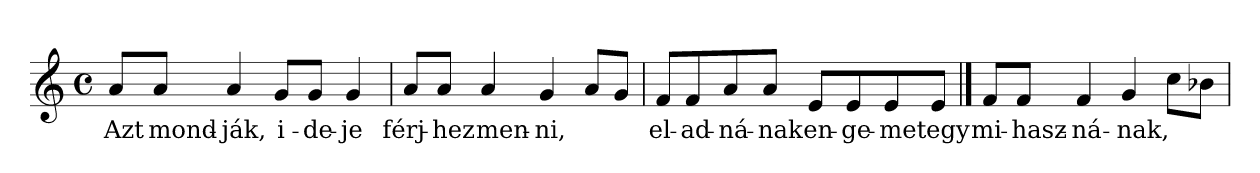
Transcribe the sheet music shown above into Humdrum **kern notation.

**kern	**text
*part1	*part1
*staff1	*staff1
*clefG2	*
*k[]	*
*C:	*
*M4/4	*
*met(c)	*
=1	=1
!	!LO:LY:b
8a/L	Azt
!	!LO:LY:b
8a/J	mond-
!	!LO:LY:b
4a/	-ják,
!	!LO:LY:b
8g/L	i-
!	!LO:LY:b
8g/J	-de-
!	!LO:LY:b
4g/	-je
=2	=2
!	!LO:LY:b
8a/L	férj-
!	!LO:LY:b
8a/J	-hez
!	!LO:LY:b
4a/	men-
!	!LO:LY:b
4g/	-ni,
8a/L	.
8g/J	.
=3	=3
!	!LO:LY:b
8f/L	el-
!	!LO:LY:b
8f/	-ad-
!	!LO:LY:b
8a/	-ná-
!	!LO:LY:b
8a/J	-nak
!	!LO:LY:b
8e/L	en-
!	!LO:LY:b
8e/	-ge-
!	!LO:LY:b
8e/	-met
!	!LO:LY:b
8e/J	egy
==4	==4
!	!LO:LY:b
8f/L	mi-
!	!LO:LY:b
8f/J	-hasz-
!	!LO:LY:b
4f/	-ná-
!	!LO:LY:b
4g/	-nak,
8cc\L	.
8b-X\J	.
=	=
*-	*-
